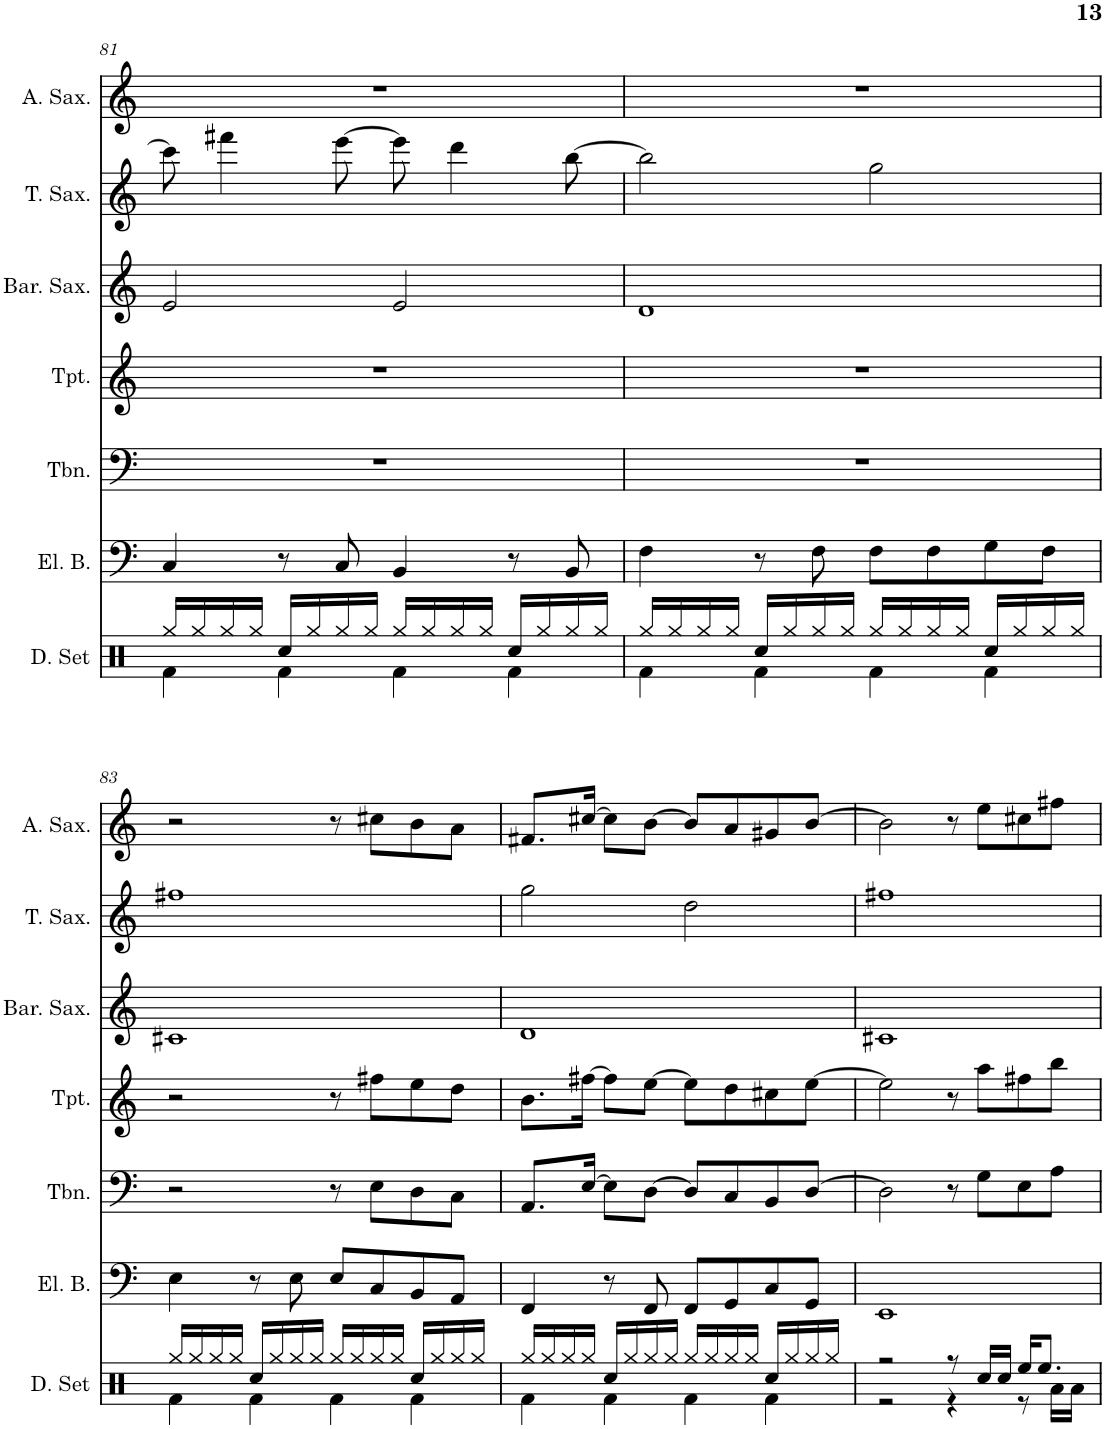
**kern	**kern	**kern	**kern	**kern	**kern	**kern
*part7	*part6	*part5	*part4	*part3	*part2	*part1
*staff7	*staff6	*staff5	*staff4	*staff3	*staff2	*staff1
*I"Drumset, Drumset	*I"5-str. Electric Bass, Electric Bass	*I"Trombone, Trombone	*I"Trumpet, Bb Trumpet	*I"Baritone Saxophone, Baritone Saxophone	*I"Tenor Saxophone, Tenor Saxophone	*I"Alto Saxophone, Alto Saxophone
*I'D. Set	*I'El. B.	*I'Tbn.	*I'Tpt.	*I'Bar. Sax.	*I'T. Sax.	*I'A. Sax.
!!LO:PB:g=z
*clefX	*clefF4	*clefF4	*clefG2	*clefG2	*clefG2	*clefG2
*	*Trd7c12	*	*Trd1c2	*Trd12c21	*Trd8c14	*Trd5c9
*k[]	*k[]	*k[]	*k[]	*k[]	*k[]	*k[]
*M4/4	*M4/4	*M4/4	*M4/4	*M4/4	*M4/4	*M4/4
=81	=81	=81	=81	=81	=81	=81
*^	*	*	*	*	*	*
16Rgg/LL	4Rf\	4C/	1r	1r	2e/	8ccc#\]	1r
16Rgg/	.	.	.	.	.	.	.
16Rgg/	.	.	.	.	.	4fff#X\	.
16Rgg/JJ	.	.	.	.	.	.	.
16Rcc/LL	4Rf\	8r	.	.	.	.	.
16Rgg/	.	.	.	.	.	.	.
16Rgg/	.	8C/	.	.	.	[8eee\	.
16Rgg/JJ	.	.	.	.	.	.	.
16Rgg/LL	4Rf\	4BB/	.	.	2e/	8eee\]	.
16Rgg/	.	.	.	.	.	.	.
16Rgg/	.	.	.	.	.	4ddd\	.
16Rgg/JJ	.	.	.	.	.	.	.
16Rcc/LL	4Rf\	8r	.	.	.	.	.
16Rgg/	.	.	.	.	.	.	.
16Rgg/	.	8BB/	.	.	.	[8bb\	.
16Rgg/JJ	.	.	.	.	.	.	.
=82	=82	=82	=82	=82	=82	=82	=82
16Rgg/LL	4Rf\	4F\	1r	1r	1d	2bb\]	1r
16Rgg/	.	.	.	.	.	.	.
16Rgg/	.	.	.	.	.	.	.
16Rgg/JJ	.	.	.	.	.	.	.
16Rcc/LL	4Rf\	8r	.	.	.	.	.
16Rgg/	.	.	.	.	.	.	.
16Rgg/	.	8F\	.	.	.	.	.
16Rgg/JJ	.	.	.	.	.	.	.
16Rgg/LL	4Rf\	8F\L	.	.	.	2gg\	.
16Rgg/	.	.	.	.	.	.	.
16Rgg/	.	8F\	.	.	.	.	.
16Rgg/JJ	.	.	.	.	.	.	.
16Rcc/LL	4Rf\	8G\	.	.	.	.	.
16Rgg/	.	.	.	.	.	.	.
16Rgg/	.	8F\J	.	.	.	.	.
16Rgg/JJ	.	.	.	.	.	.	.
!!LO:LB:g=z
=83	=83	=83	=83	=83	=83	=83	=83
16Rgg/LL	4Rf\	4E\	2r	2r	1c#X	1ff#X	2r
16Rgg/	.	.	.	.	.	.	.
16Rgg/	.	.	.	.	.	.	.
16Rgg/JJ	.	.	.	.	.	.	.
16Rcc/LL	4Rf\	8r	.	.	.	.	.
16Rgg/	.	.	.	.	.	.	.
16Rgg/	.	8E\	.	.	.	.	.
16Rgg/JJ	.	.	.	.	.	.	.
16Rgg/LL	4Rf\	8E/L	8r	8r	.	.	8r
16Rgg/	.	.	.	.	.	.	.
16Rgg/	.	8C/	8E\L	8ff#X\L	.	.	8cc#X\L
16Rgg/JJ	.	.	.	.	.	.	.
16Rcc/LL	4Rf\	8BB/	8D\	8ee\	.	.	8b\
16Rgg/	.	.	.	.	.	.	.
16Rgg/	.	8AA/J	8C\J	8dd\J	.	.	8a\J
16Rgg/JJ	.	.	.	.	.	.	.
=84	=84	=84	=84	=84	=84	=84	=84
16Rgg/LL	4Rf\	4FF/	8.AA/L	8.b\L	1d	2gg\	8.f#X/L
16Rgg/	.	.	.	.	.	.	.
16Rgg/	.	.	.	.	.	.	.
16Rgg/JJ	.	.	[16E/Jk	[16ff#X\Jk	.	.	[16cc#X/Jk
16Rcc/LL	4Rf\	8r	8E\L]	8ff#\L]	.	.	8cc#\L]
16Rgg/	.	.	.	.	.	.	.
16Rgg/	.	8FF/	[8D\J	[8ee\J	.	.	[8b\J
16Rgg/JJ	.	.	.	.	.	.	.
16Rgg/LL	4Rf\	8FF/L	8D/L]	8ee\L]	.	2dd\	8b/L]
16Rgg/	.	.	.	.	.	.	.
16Rgg/	.	8GG/	8C/	8dd\	.	.	8a/
16Rgg/JJ	.	.	.	.	.	.	.
16Rcc/LL	4Rf\	8C/	8BB/	8cc#X\	.	.	8g#X/
16Rgg/	.	.	.	.	.	.	.
16Rgg/	.	8GG/J	[8D/J	[8ee\J	.	.	[8b/J
16Rgg/JJ	.	.	.	.	.	.	.
=85	=85	=85	=85	=85	=85	=85	=85
2r	2r	1EE	2D\]	2ee\]	1c#X	1ff#X	2b\]
8r	4r	.	8r	8r	.	.	8r
16Rcc/LL	.	.	8G\L	8aa\L	.	.	8ee\L
16Rcc/JJ	.	.	.	.	.	.	.
16Ree/KL	8r	.	8E\	8ff#X\	.	.	8cc#X\
8.Ree/J	.	.	.	.	.	.	.
.	16Ra\LL	.	8A\J	8bb\J	.	.	8ff#X\J
.	16Ra\JJ	.	.	.	.	.	.
*v	*v	*	*	*	*	*	*
=	=	=	=	=	=	=
*-	*-	*-	*-	*-	*-	*-
